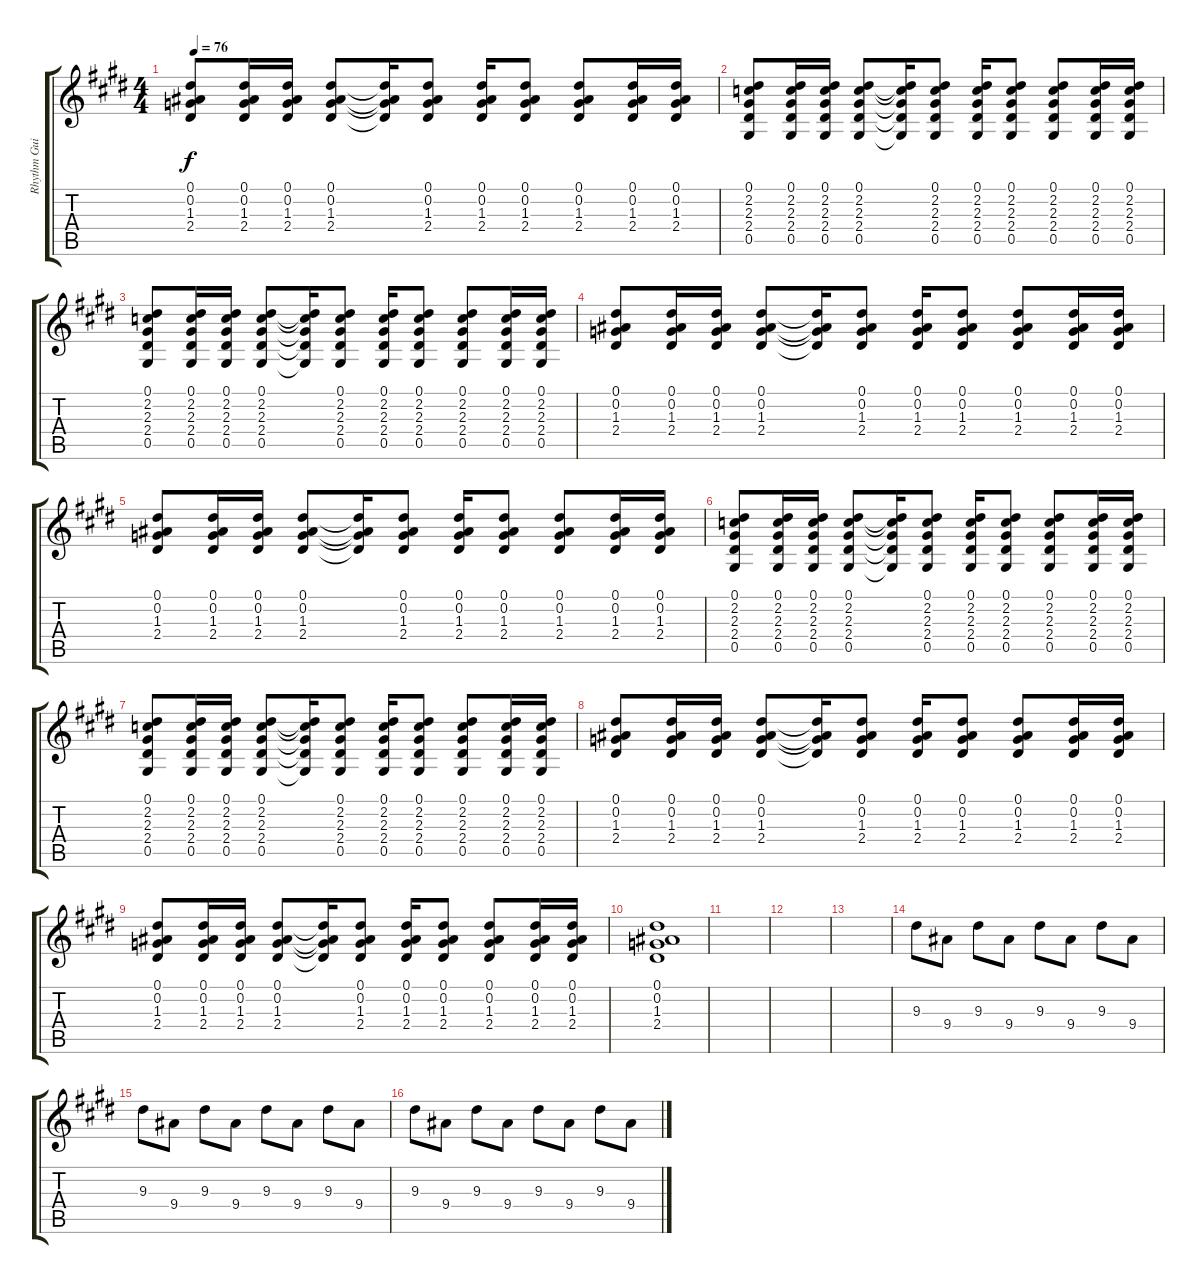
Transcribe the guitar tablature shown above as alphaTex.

\track ("Rhythm Guitar" "Rhythm Gui") {instrument overdrivenguitar}
\staff {score tabs}
\tuning (Eb4 Bb3 Gb3 Db3 Ab2 Eb2) {hide}
\ts (4 4)
\tempo 76
\clef g2
\ks e
(0.1 0.2 1.3 2.4).8{dy f} (0.1 0.2 1.3 2.4).16 (0.1 0.2 1.3 2.4).16 (0.1 0.2 1.3 2.4).8 (0.1{t} 0.2{t} 1.3{t} 2.4{t}).16 (0.1 0.2 1.3 2.4).8 (0.1 0.2 1.3 2.4).16 (0.1 0.2 1.3 2.4).8 (0.1 0.2 1.3 2.4).8 (0.1 0.2 1.3 2.4).16 (0.1 0.2 1.3 2.4).16 |
(0.1 2.2 2.3 2.4 0.5).8{volume 7 instrument overdrivenguitar} (0.1 2.2 2.3 2.4 0.5).16 (0.1 2.2 2.3 2.4 0.5).16 (0.1 2.2 2.3 2.4 0.5).8 (0.1{t} 2.2{t} 2.3{t} 2.4{t} 0.5{t}).16 (0.1 2.2 2.3 2.4 0.5).8 (0.1 2.2 2.3 2.4 0.5).16 (0.1 2.2 2.3 2.4 0.5).8 (0.1 2.2 2.3 2.4 0.5).8 (0.1 2.2 2.3 2.4 0.5).16 (0.1 2.2 2.3 2.4 0.5).16 |
(0.1 2.2 2.3 2.4 0.5).8 (0.1 2.2 2.3 2.4 0.5).16 (0.1 2.2 2.3 2.4 0.5).16 (0.1 2.2 2.3 2.4 0.5).8 (0.1{t} 2.2{t} 2.3{t} 2.4{t} 0.5{t}).16 (0.1 2.2 2.3 2.4 0.5).8 (0.1 2.2 2.3 2.4 0.5).16 (0.1 2.2 2.3 2.4 0.5).8 (0.1 2.2 2.3 2.4 0.5).8 (0.1 2.2 2.3 2.4 0.5).16 (0.1 2.2 2.3 2.4 0.5).16 |
(0.1 0.2 1.3 2.4).8 (0.1 0.2 1.3 2.4).16 (0.1 0.2 1.3 2.4).16 (0.1 0.2 1.3 2.4).8 (0.1{t} 0.2{t} 1.3{t} 2.4{t}).16 (0.1 0.2 1.3 2.4).8 (0.1 0.2 1.3 2.4).16 (0.1 0.2 1.3 2.4).8 (0.1 0.2 1.3 2.4).8 (0.1 0.2 1.3 2.4).16 (0.1 0.2 1.3 2.4).16 |
(0.1 0.2 1.3 2.4).8 (0.1 0.2 1.3 2.4).16 (0.1 0.2 1.3 2.4).16 (0.1 0.2 1.3 2.4).8 (0.1{t} 0.2{t} 1.3{t} 2.4{t}).16 (0.1 0.2 1.3 2.4).8 (0.1 0.2 1.3 2.4).16 (0.1 0.2 1.3 2.4).8 (0.1 0.2 1.3 2.4).8 (0.1 0.2 1.3 2.4).16 (0.1 0.2 1.3 2.4).16 |
(0.1 2.2 2.3 2.4 0.5).8{volume 7 instrument overdrivenguitar} (0.1 2.2 2.3 2.4 0.5).16 (0.1 2.2 2.3 2.4 0.5).16 (0.1 2.2 2.3 2.4 0.5).8 (0.1{t} 2.2{t} 2.3{t} 2.4{t} 0.5{t}).16 (0.1 2.2 2.3 2.4 0.5).8 (0.1 2.2 2.3 2.4 0.5).16 (0.1 2.2 2.3 2.4 0.5).8 (0.1 2.2 2.3 2.4 0.5).8 (0.1 2.2 2.3 2.4 0.5).16 (0.1 2.2 2.3 2.4 0.5).16 |
(0.1 2.2 2.3 2.4 0.5).8 (0.1 2.2 2.3 2.4 0.5).16 (0.1 2.2 2.3 2.4 0.5).16 (0.1 2.2 2.3 2.4 0.5).8 (0.1{t} 2.2{t} 2.3{t} 2.4{t} 0.5{t}).16 (0.1 2.2 2.3 2.4 0.5).8 (0.1 2.2 2.3 2.4 0.5).16 (0.1 2.2 2.3 2.4 0.5).8 (0.1 2.2 2.3 2.4 0.5).8 (0.1 2.2 2.3 2.4 0.5).16 (0.1 2.2 2.3 2.4 0.5).16 |
(0.1 0.2 1.3 2.4).8 (0.1 0.2 1.3 2.4).16 (0.1 0.2 1.3 2.4).16 (0.1 0.2 1.3 2.4).8 (0.1{t} 0.2{t} 1.3{t} 2.4{t}).16 (0.1 0.2 1.3 2.4).8 (0.1 0.2 1.3 2.4).16 (0.1 0.2 1.3 2.4).8 (0.1 0.2 1.3 2.4).8 (0.1 0.2 1.3 2.4).16 (0.1 0.2 1.3 2.4).16 |
(0.1 0.2 1.3 2.4).8 (0.1 0.2 1.3 2.4).16 (0.1 0.2 1.3 2.4).16 (0.1 0.2 1.3 2.4).8 (0.1{t} 0.2{t} 1.3{t} 2.4{t}).16 (0.1 0.2 1.3 2.4).8 (0.1 0.2 1.3 2.4).16 (0.1 0.2 1.3 2.4).8 (0.1 0.2 1.3 2.4).8 (0.1 0.2 1.3 2.4).16 (0.1 0.2 1.3 2.4).16 |
(0.1 0.2 1.3 2.4).1{volume 0} |
|
|
|
9.3.8{volume 7 instrument overdrivenguitar} 9.4.8 9.3.8 9.4.8 9.3.8 9.4.8 9.3.8 9.4.8 |
9.3.8 9.4.8 9.3.8 9.4.8 9.3.8 9.4.8 9.3.8 9.4.8 |
9.3.8 9.4.8 9.3.8 9.4.8 9.3.8 9.4.8 9.3.8 9.4.8
